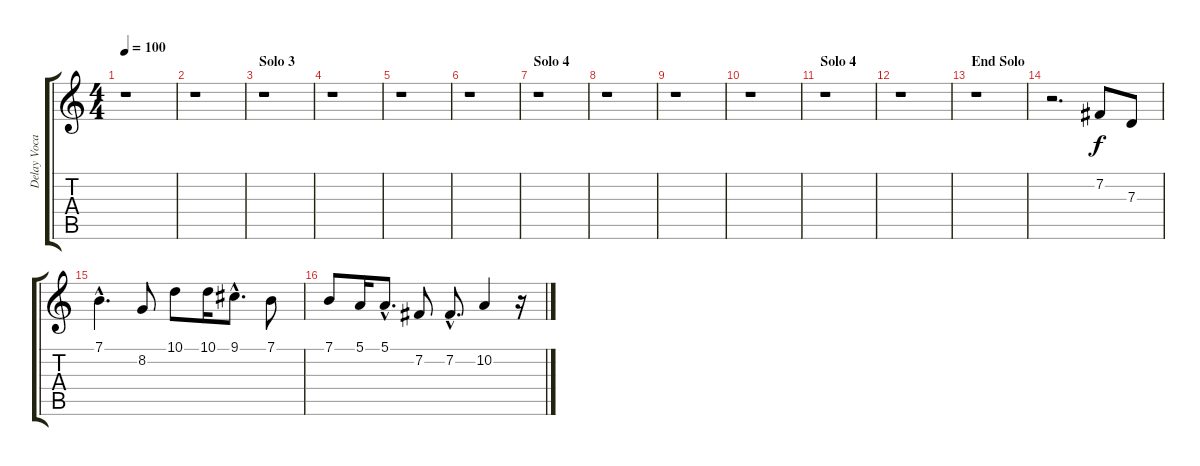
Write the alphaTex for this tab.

\track ("Delay Vocals" "Delay Voca") {instrument pad8sweep}
\staff {score tabs}
\tuning (E4 B3 G3 D3 A2 E2) {hide}
\ts (4 4)
\section ("" "")
\tempo 100
\clef g2
\ks c
r.1{dy f} |
r.1 |
\section ("" "Solo 3")
r.1 |
r.1 |
r.1 |
r.1 |
\section ("" "Solo 4")
r.1 |
r.1 |
\section ("" "")
r.1 |
r.1 |
\section ("" "Solo 4")
r.1 |
r.1 |
\section ("" "End Solo")
r.1 |
r.2{d} 7.2.8 7.3.8 |
7.1{hac}.4{d} 8.2.8 10.1.8 10.1.16 9.1{hac}.8{d} 7.1.8 |
7.1.8 5.1.16 5.1{hac}.8{d} 7.2.8 7.2{hac}.8{d} 10.2.4 r.16
